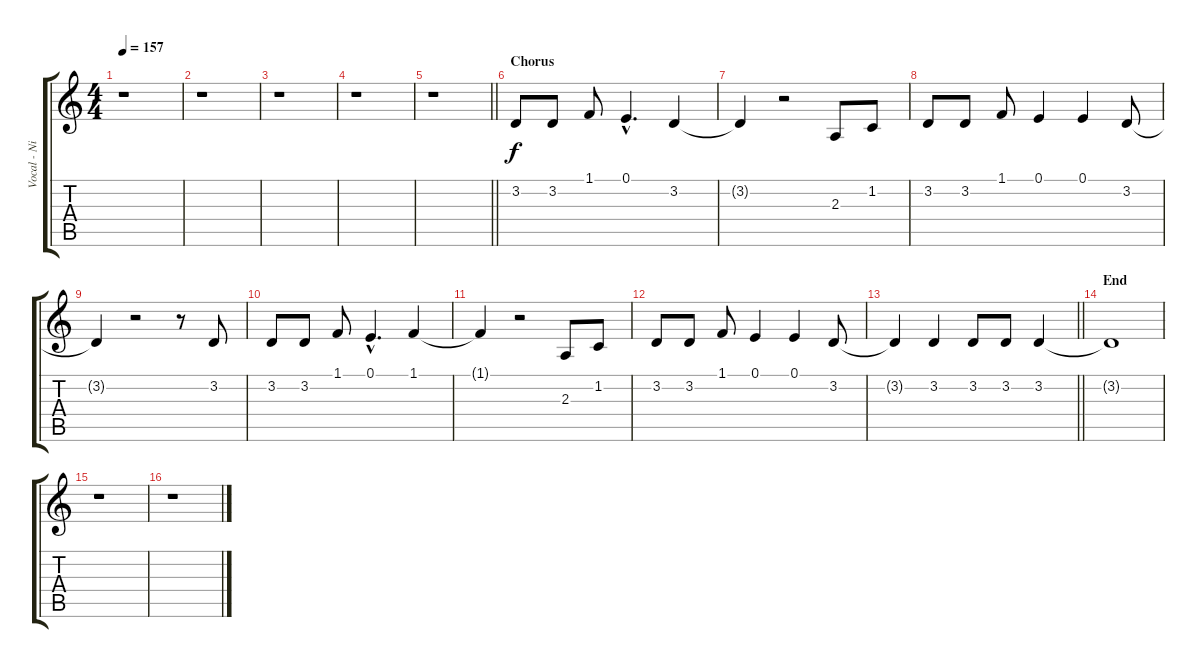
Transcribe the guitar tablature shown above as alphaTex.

\track ("Vocal - Nikola" "Vocal - Ni") {instrument flute}
\staff {score tabs}
\tuning (E4 B3 G3 D3 A2 E2) {hide}
\ts (4 4)
\tempo 157
\clef g2
\ks c
r.1{dy f} |
r.1 |
r.1 |
r.1 |
\barLineRight lightlight
r.1 |
\section ("" "Chorus")
3.2.8 3.2.8 1.1.8 0.1{hac}.4{d} 3.2.4 |
3.2{t}.4 r.2 2.3.8 1.2.8 |
3.2.8 3.2.8 1.1.8 0.1.4 0.1.4 3.2.8 |
3.2{t}.4 r.2 r.8 3.2.8 |
3.2.8 3.2.8 1.1.8 0.1{hac}.4{d} 1.1.4 |
1.1{t}.4 r.2 2.3.8 1.2.8 |
3.2.8 3.2.8 1.1.8 0.1.4 0.1.4 3.2.8 |
\barLineRight lightlight
3.2{t}.4 3.2.4 3.2.8 3.2.8 3.2.4 |
\section ("" "End")
3.2{t}.1 |
r.1 |
r.1
